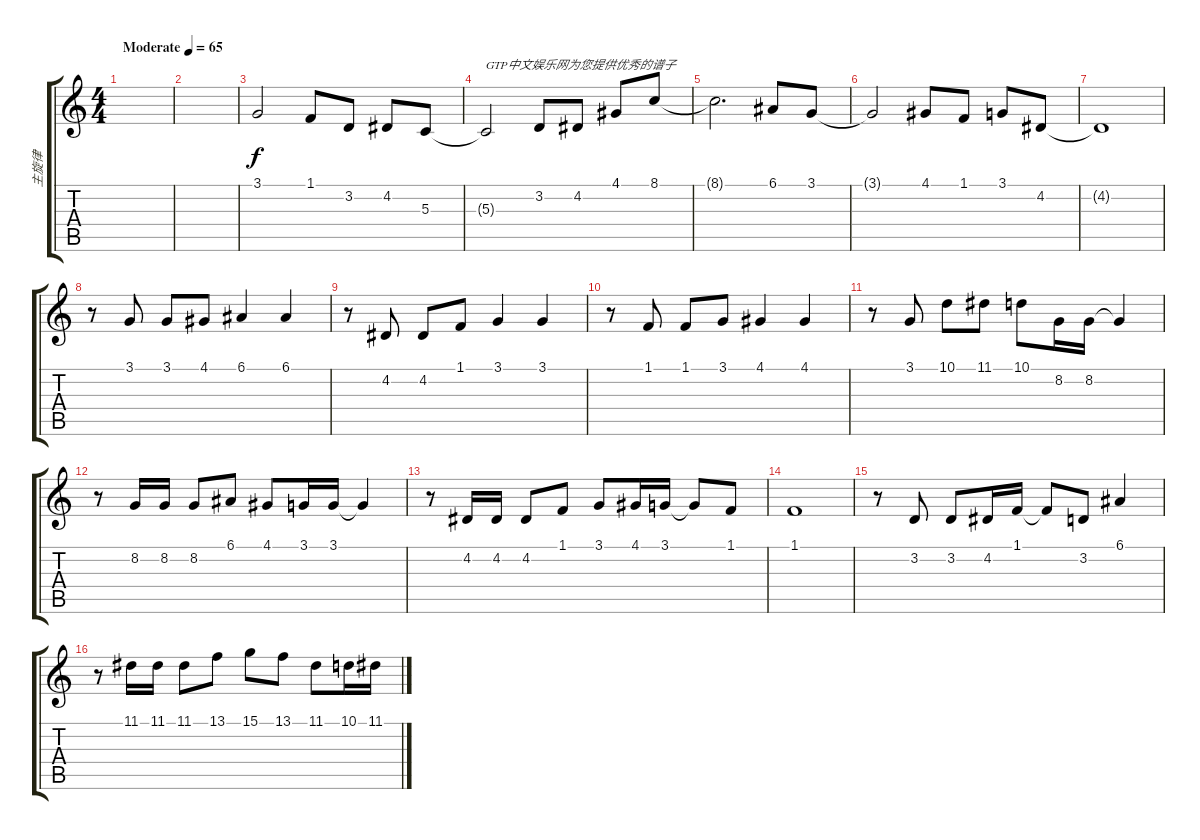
\track ("主旋律" "主旋律") {instrument flute}
\staff {score tabs}
\tuning (E4 B3 G3 D3 A2 E2) {hide}
\ts (4 4)
\tempo (65 "Moderate")
\clef g2
\ks c
|
|
3.1.2 1.1.8 3.2.8 4.2.8 5.3.8 |
5.3{t}.2{txt "GTP中文娱乐网为您提供优秀的谱子"} 3.2.8 4.2.8 4.1.8 8.1.8 |
8.1{t}.2{d} 6.1.8 3.1.8 |
3.1{t}.2 4.1.8 1.1.8 3.1.8 4.2.8 |
4.2{t}.1 |
r.8 3.1.8 3.1.8 4.1.8 6.1.4 6.1.4 |
r.8 4.2.8 4.2.8 1.1.8 3.1.4 3.1.4 |
r.8 1.1.8 1.1.8 3.1.8 4.1.4 4.1.4 |
r.8 3.1.8 10.1.8 11.1.8 10.1.8 8.2.16 8.2.16 8.2{t}.4 |
r.8 8.2.16 8.2.16 8.2.8 6.1.8 4.1.8 3.1.16 3.1.16 3.1{t}.4 |
r.8 4.2.16 4.2.16 4.2.8 1.1.8 3.1.8 4.1.16 3.1.16 3.1{t}.8 1.1.8 |
1.1.1 |
r.8 3.2.8 3.2.8 4.2.16 1.1.16 1.1{t}.8 3.2.8 6.1.4 |
r.8 11.1.16 11.1.16 11.1.8 13.1.8 15.1.8 13.1.8 11.1.8 10.1.16 11.1.16
